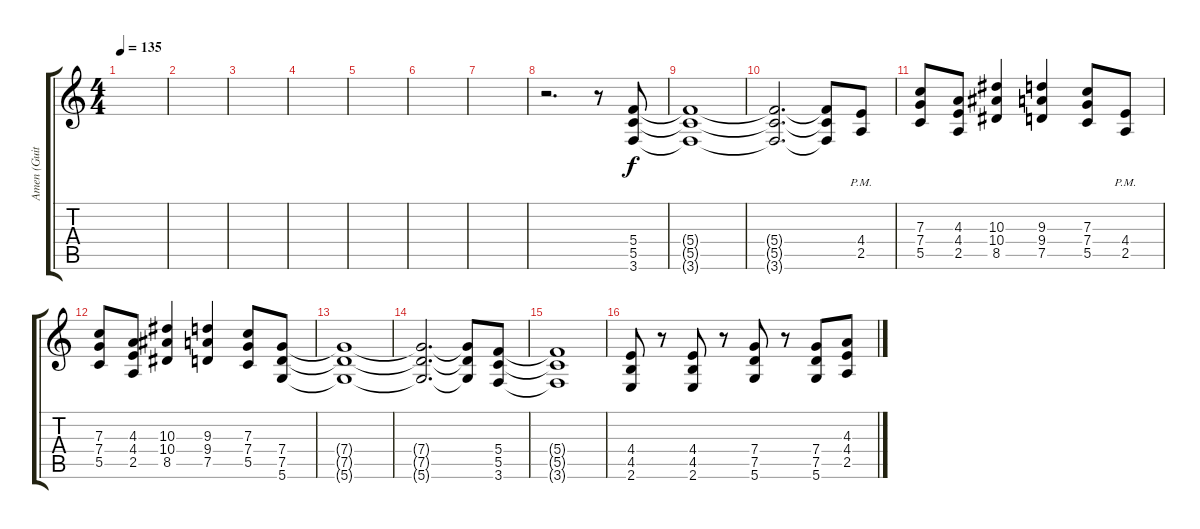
\track ("Amen (Guitar Studio)" "Amen (Guit") {instrument distortionguitar}
\staff {score tabs}
\tuning (D4 A3 F3 C3 G2 D2) {hide}
\ts (4 4)
\tempo 135
\clef g2
\ks c
|
|
|
|
|
|
|
r.2{d} r.8 (5.4 5.5 3.6).8 |
(5.4{t} 5.5{t} 3.6{t}).1 |
(5.4{t} 5.5{t} 3.6{t}).2{d} (5.4{t} 5.5{t} 3.6{t}).8 (4.4{pm} 2.5{pm}).8 |
(7.3 7.4 5.5).8 (4.3 4.4 2.5).8 (10.3 10.4 8.5).4 (9.3 9.4 7.5).4 (7.3 7.4 5.5).8 (4.4{pm} 2.5{pm}).8 |
(7.3 7.4 5.5).8 (4.3 4.4 2.5).8 (10.3 10.4 8.5).4 (9.3 9.4 7.5).4 (7.3 7.4 5.5).8 (7.4 7.5 5.6).8 |
(7.4{t} 7.5{t} 5.6{t}).1 |
(7.4{t} 7.5{t} 5.6{t}).2{d} (7.4{t} 7.5{t} 5.6{t}).8 (5.4 5.5 3.6).8 |
(5.4{t} 5.5{t} 3.6{t}).1 |
(4.4 4.5 2.6).8 r.8 (4.4 4.5 2.6).8 r.8 (7.4 7.5 5.6).8 r.8 (7.4 7.5 5.6).8 (4.3 4.4 2.5).8
